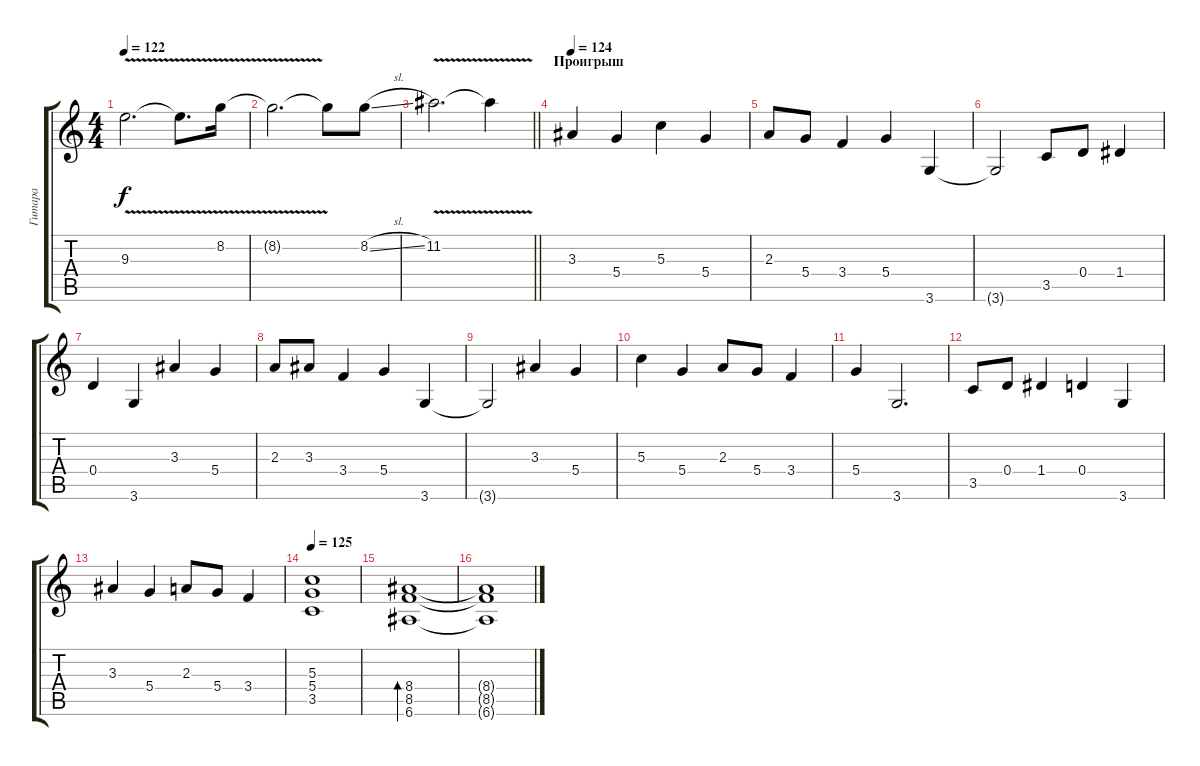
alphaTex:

\track ("Гитара" "Гитара") {instrument acousticguitarsteel}
\staff {score tabs}
\tuning (E4 B3 G3 D3 A2 E2) {hide}
\ts (4 4)
\tempo 122
\clef g2
\ks c
9.3{v}.2{d dy f} 9.3{t}.8{d} 8.2{v}.16 |
8.2{t}.2{d} 8.2{t}.8 8.2{sl}.8 |
\barLineRight lightlight
11.2{v}.2{d} 11.2{t}.4 |
\section ("" "Проигрыш")
\tempo 124
3.3.4 5.4.4 5.3.4 5.4.4 |
2.3.8 5.4.8 3.4.4 5.4.4 3.6.4 |
3.6{t}.2 3.5.8 0.4.8 1.4.4 |
0.4.4 3.6.4 3.3.4 5.4.4 |
2.3.8 3.3.8 3.4.4 5.4.4 3.6.4 |
3.6{t}.2 3.3.4 5.4.4 |
5.3.4 5.4.4 2.3.8 5.4.8 3.4.4 |
5.4.4 3.6.2{d} |
3.5.8 0.4.8 1.4.4 0.4.4 3.6.4 |
3.3.4 5.4.4 2.3.8 5.4.8 3.4.4 |
\tempo 125
(5.3 5.4 3.5).1{instrument overdrivenguitar} |
(8.4 8.5 6.6).1{bd 480} |
(8.4{t} 8.5{t} 6.6{t}).1
